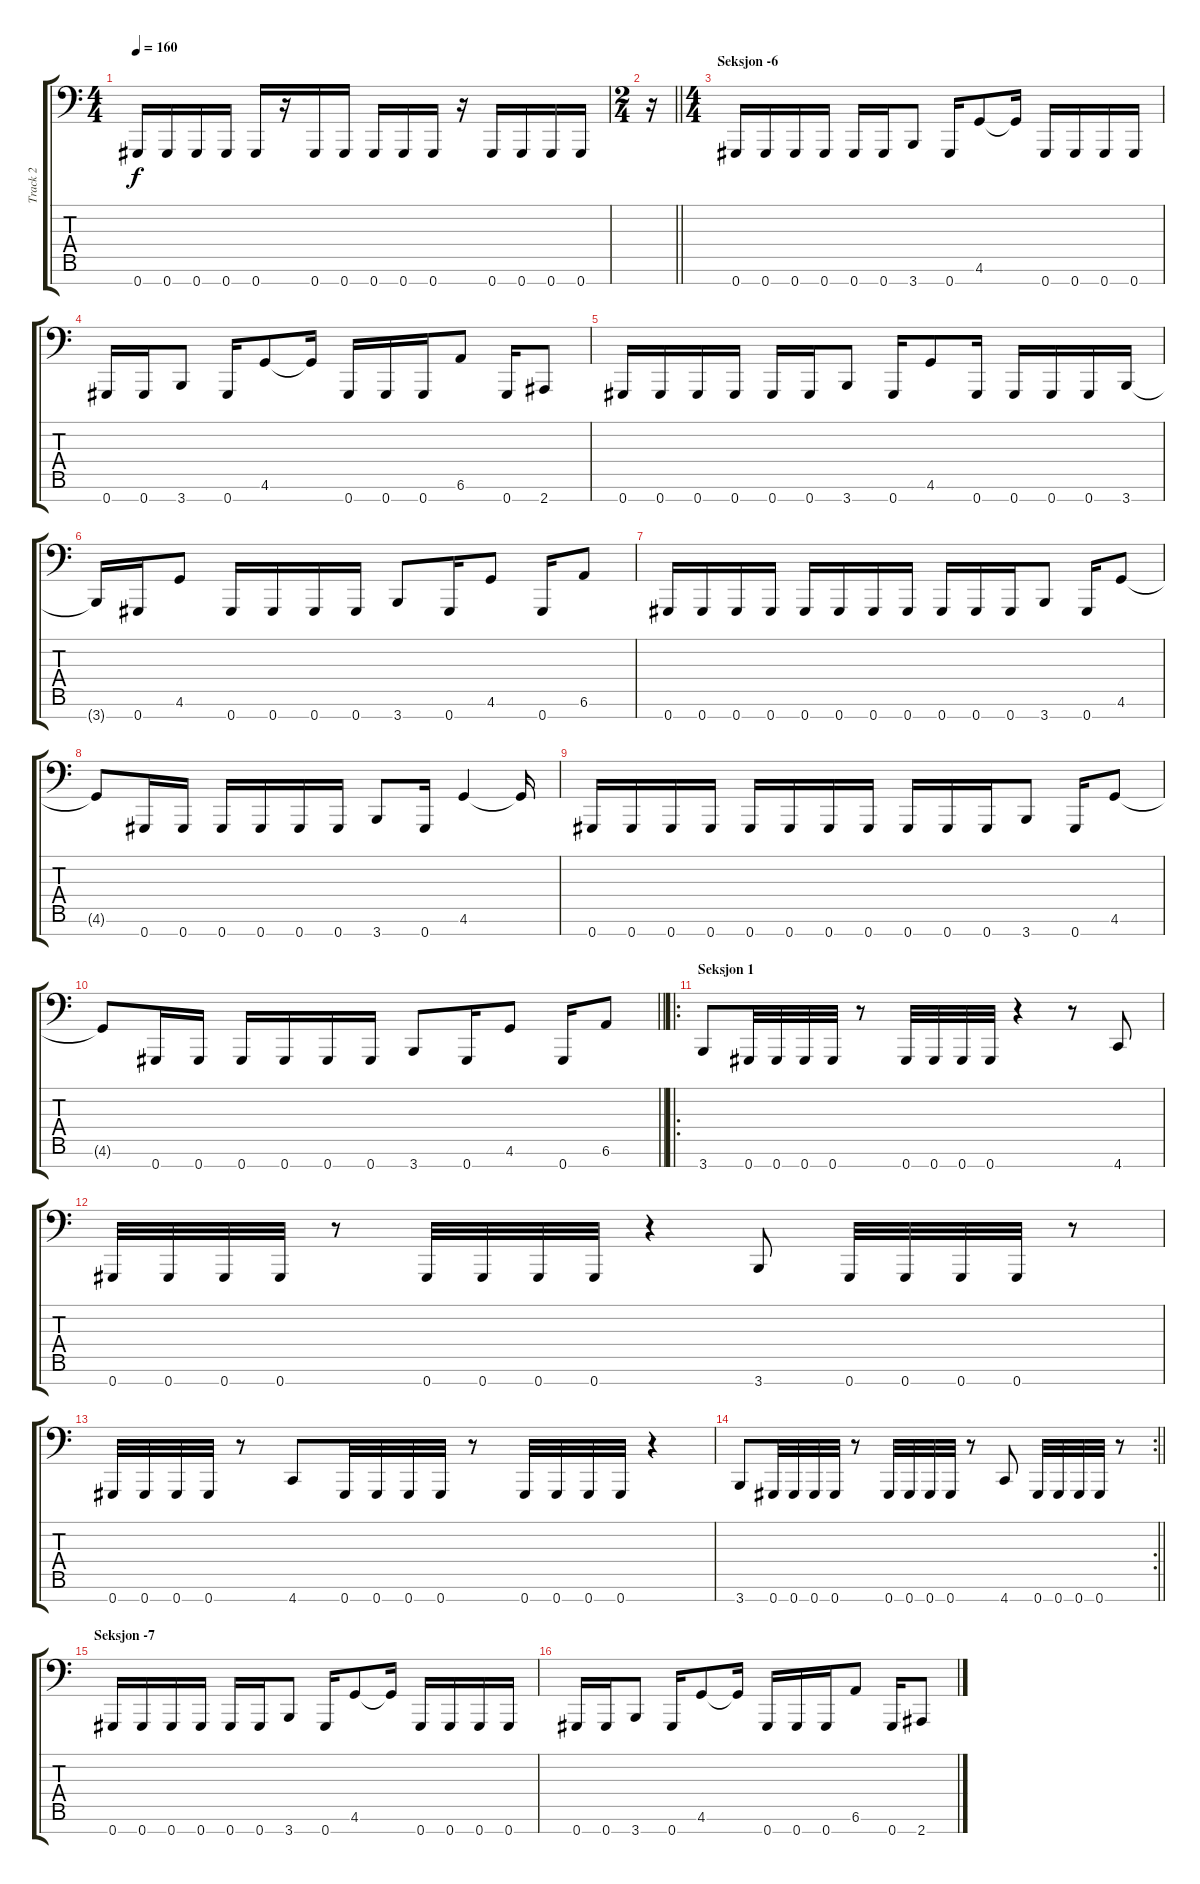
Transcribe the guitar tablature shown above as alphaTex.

\track ("Track 2" "Track 2") {instrument slapbass1}
\staff {score tabs}
\tuning (Eb3 Bb2 Gb2 Db2 Ab1 Eb1 Ab0) {hide}
\ts (4 4)
\tempo 160
\clef f4
\ks c
0.7.16{dy f} 0.7.16 0.7.16 0.7.16 0.7.16 r.16 0.7.16 0.7.16 0.7.16 0.7.16 0.7.16 r.16 0.7.16 0.7.16 0.7.16 0.7.16 |
\ts (2 4)
\barLineRight lightlight
r.16 |
\ts (4 4)
\section ("" "Seksjon -6")
0.7.16 0.7.16 0.7.16 0.7.16 0.7.16 0.7.16 3.7.8 0.7.16 4.6.8 4.6{t}.16 0.7.16 0.7.16 0.7.16 0.7.16 |
0.7.16 0.7.16 3.7.8 0.7.16 4.6.8 4.6{t}.16 0.7.16 0.7.16 0.7.16 6.6.8 0.7.16 2.7.8 |
0.7.16 0.7.16 0.7.16 0.7.16 0.7.16 0.7.16 3.7.8 0.7.16 4.6.8 0.7.16 0.7.16 0.7.16 0.7.16 3.7.16 |
3.7{t}.16 0.7.16 4.6.8 0.7.16 0.7.16 0.7.16 0.7.16 3.7.8 0.7.16 4.6.8 0.7.16 6.6.8 |
0.7.16 0.7.16 0.7.16 0.7.16 0.7.16 0.7.16 0.7.16 0.7.16 0.7.16 0.7.16 0.7.16 3.7.8 0.7.16 4.6.8 |
4.6{t}.8 0.7.16 0.7.16 0.7.16 0.7.16 0.7.16 0.7.16 3.7.8 0.7.16 4.6.4 4.6{t}.16 |
0.7.16 0.7.16 0.7.16 0.7.16 0.7.16 0.7.16 0.7.16 0.7.16 0.7.16 0.7.16 0.7.16 3.7.8 0.7.16 4.6.8 |
\barLineRight lightlight
4.6{t}.8 0.7.16 0.7.16 0.7.16 0.7.16 0.7.16 0.7.16 3.7.8 0.7.16 4.6.8 0.7.16 6.6.8 |
\ro
\section ("" "Seksjon 1")
3.7.8 0.7.32 0.7.32 0.7.32 0.7.32 r.8 0.7.32 0.7.32 0.7.32 0.7.32 r.4 r.8 4.7.8 |
0.7.32 0.7.32 0.7.32 0.7.32 r.8 0.7.32 0.7.32 0.7.32 0.7.32 r.4 3.7.8 0.7.32 0.7.32 0.7.32 0.7.32 r.8 |
0.7.32 0.7.32 0.7.32 0.7.32 r.8 4.7.8 0.7.32 0.7.32 0.7.32 0.7.32 r.8 0.7.32 0.7.32 0.7.32 0.7.32 r.4 |
\rc 2
\barLineRight lightlight
3.7.8 0.7.32 0.7.32 0.7.32 0.7.32 r.8 0.7.32 0.7.32 0.7.32 0.7.32 r.8 4.7.8 0.7.32 0.7.32 0.7.32 0.7.32 r.8 |
\section ("" "Seksjon -7")
0.7.16 0.7.16 0.7.16 0.7.16 0.7.16 0.7.16 3.7.8 0.7.16 4.6.8 4.6{t}.16 0.7.16 0.7.16 0.7.16 0.7.16 |
0.7.16 0.7.16 3.7.8 0.7.16 4.6.8 4.6{t}.16 0.7.16 0.7.16 0.7.16 6.6.8 0.7.16 2.7.8
